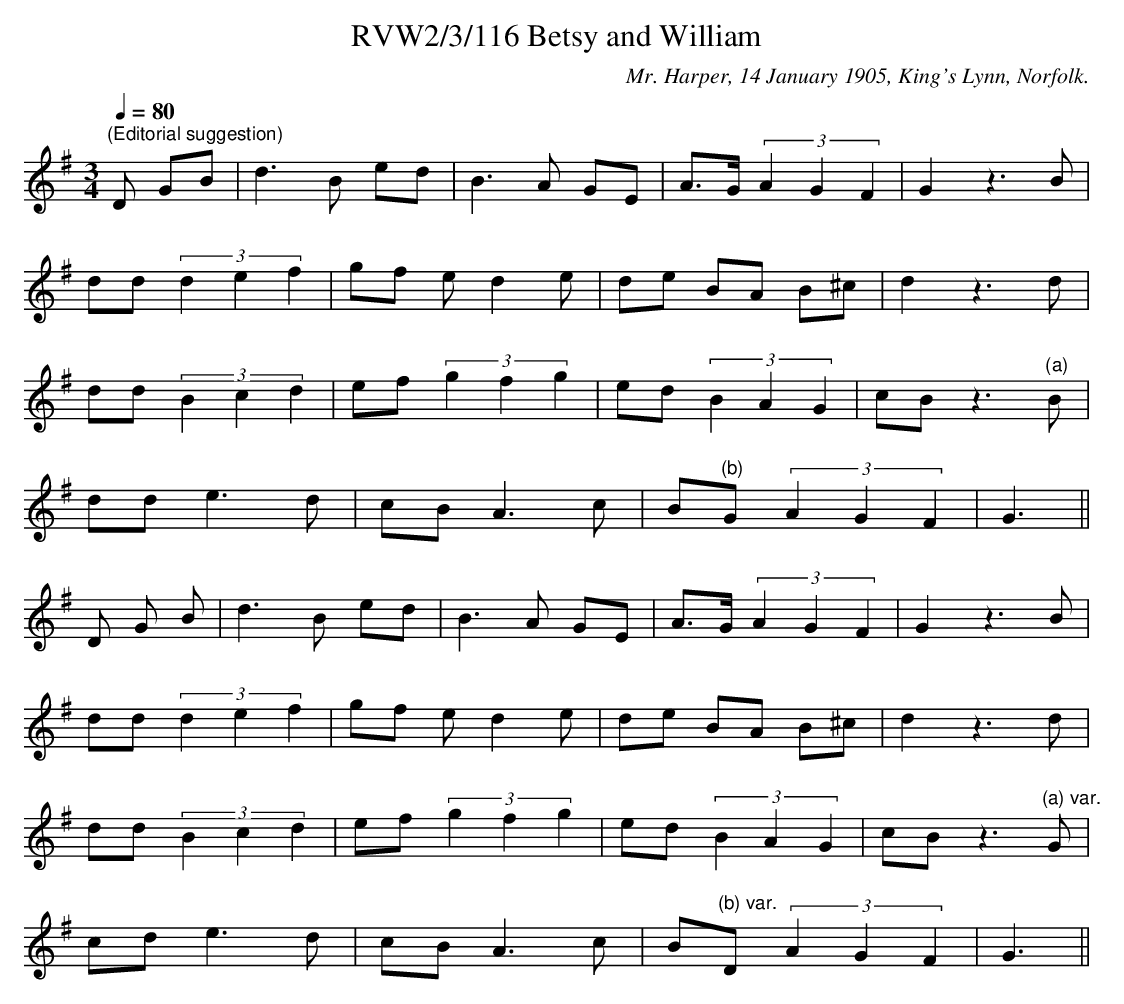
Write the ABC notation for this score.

X:1
T:RVW2/3/116 Betsy and William
C:Mr. Harper, 14 January 1905, King's Lynn, Norfolk.
L:1/8
Q:1/4=80
M:3/4
K:G
"^(Editorial suggestion)" D GB | d3 B ed | B3 A GE | A>G (3A2 G2 F2 | G2 z3 B |$ dd (3d2 e2 f2 |
gf e d2 e | de BA B^c | d2 z3 d |$ dd (3B2 c2 d2 | ef (3g2 f2 g2 | ed (3B2 A2 G2 |
cB z3"^(a)" B |$ dd e3 d | cB A3 c | B"^(b)"G (3A2 G2 F2 | G3 ||$ D G B | d3 B ed | B3 A GE |
A>G (3A2 G2 F2 | G2 z3 B |$ dd (3d2 e2 f2 | gf e d2 e | de BA B^c | d2 z3 d |$ dd (3B2 c2 d2 |
ef (3g2 f2 g2 | ed (3B2 A2 G2 | cB z3"^(a) var." G |$ cd e3 d | cB A3 c |
B"^(b) var."D (3A2 G2 F2 | G3 ||
